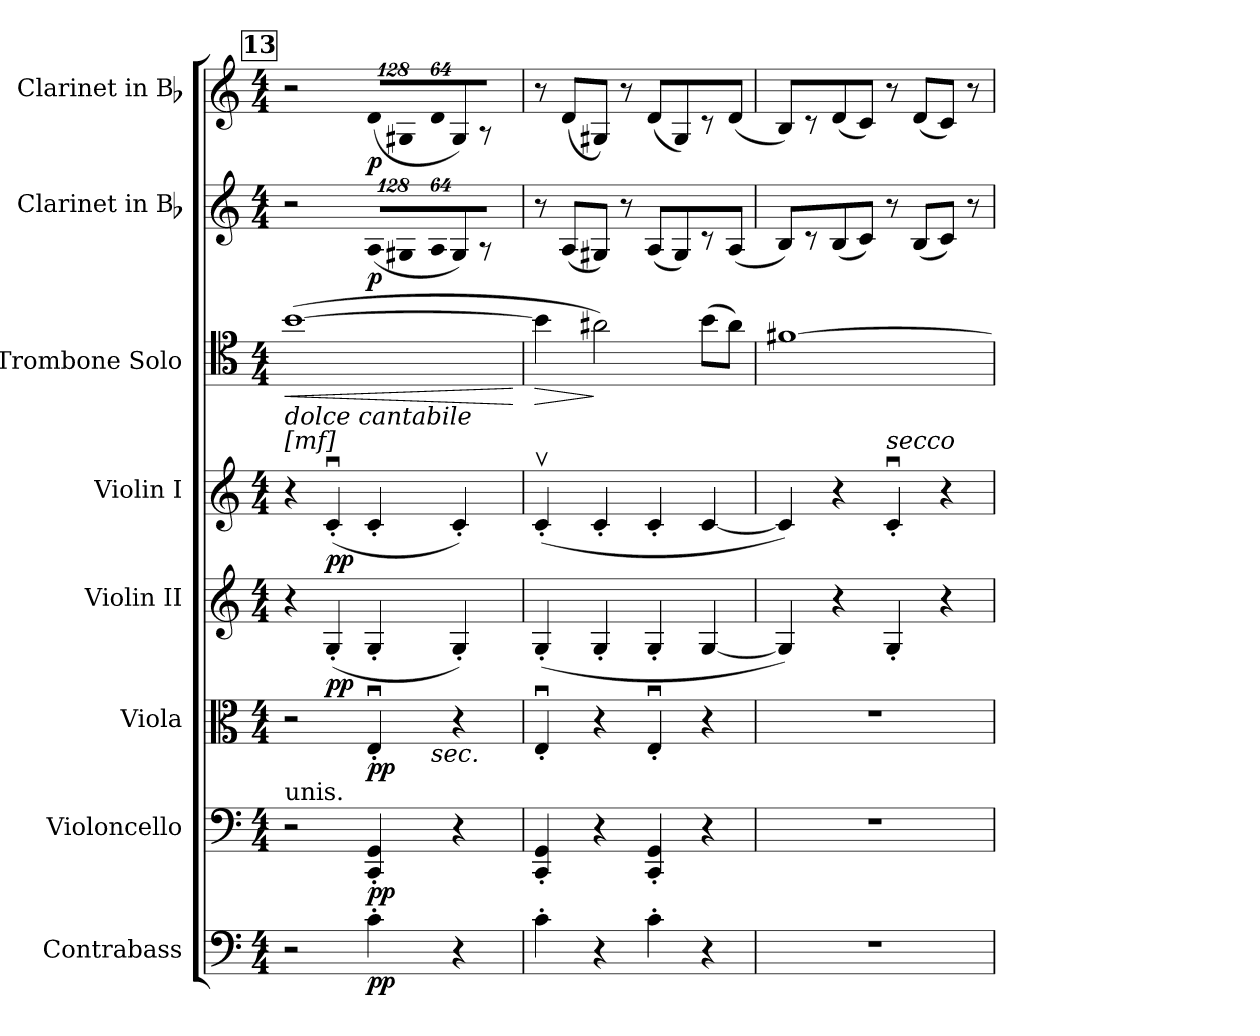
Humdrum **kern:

**kern	**dynam	**kern	**dynam	**kern	**dynam	**kern	**dynam	**kern	**dynam	**kern	**dynam	**kern	**dynam	**kern	**dynam
*part8	*part8	*part7	*part7	*part6	*part6	*part5	*part5	*part4	*part4	*part3	*part3	*part2	*part2	*part1	*part1
*staff8	*staff8	*staff7	*staff7	*staff6	*staff6	*staff5	*staff5	*staff4	*staff4	*staff3	*staff3	*staff2	*staff2	*staff1	*staff1
*I"Contrabass	*	*I"Violoncello	*	*I"Viola	*	*I"Violin II	*	*I"Violin I	*	*I"Trombone Solo	*	*I"Clarinet in Bb	*	*I"Clarinet in Bb	*
*I'Cb.	*	*I'Vc.	*	*I'Vla.	*	*I'Vln. II	*	*I'Vln. I	*	*I'Tbn.	*	*I'Cl.	*	*I'Cl.	*
!!LO:PB:g=z
*clefF4	*	*clefF4	*	*clefC3	*	*clefG2	*	*clefG2	*	*clefC4	*	*clefG2	*	*clefG2	*
*ITrd7c12	*	*	*	*	*	*	*	*	*	*	*	*ITrd1c2	*	*ITrd1c2	*
*k[]	*	*k[]	*	*k[]	*	*k[]	*	*k[]	*	*k[]	*	*k[b-e-]	*	*k[b-e-]	*
*M4/4	*	*M4/4	*	*M4/4	*	*M4/4	*	*M4/4	*	*M4/4	*	*M4/4	*	*M4/4	*
*MM232	*	*MM232	*	*MM232	*	*MM232	*	*MM232	*	*MM232	*	*MM232	*	*MM232	*
!!LO:REH:place=s1:B:color=#000000:enc=box:fs=12.8556:t=13
=202	=202	=202	=202	=202	=202	=202	=202	=202	=202	=202	=202	=202	=202	=202	=202
!	!	!	!	!	!	!	!	!	!	!LO:TX:b:i:t=dolce cantabile	!	!	!	!	!
!	!	!	!	!	!	!	!	!	!	!LO:TX:b:t=[mf]	!	!	!	!	!
!	!	!	!	!LO:TX:a:t=unis.	!	!	!	!	!	!	!	!	!	!	!
!	!	!LO:TX:a:t=unis.	!	!	!	!	!	!	!	!	!	!	!	!	!
!	!	!	!	!	!	!	!	!	!	!	!LO:HP:b	!	!	!	!
*	*	*	*	*^	*	*	*	*	*	*	*	*	*	*	*
2r	.	2r	.	2r	2ryy	.	4r	.	4r	.	([>1bi	<	2r	.	2r	.
.	.	.	.	.	.	.	(4G'i/	pp	(4cu'i/	pp	.	.	.	.	.	.
*	*	*	*	*	*	*	*	*	*	*	*	*	*Xbrackettup	*	*	*
!	!	!	!	!	!	!	!	!	!	!	!	!	!LO:N:vis=8	!	!	!
*	*	*	*	*	*	*	*	*	*	*	*	*	*	*	*Xbrackettup	*
!	!	!	!	!	!	!	!	!	!	!	!	!	!	!	!LO:N:vis=8	!
4C'i\	pp	4CCi/' 4GGi'	pp	4Eu'i/	8ryy	pp	4G'i/	.	4c'i/	.	.	.	(1024%85Gi/L	p	(1024%85ci/L	p
!	!	!	!	!	!	!	!	!	!	!	!	!	!LO:N:vis=8	!	!LO:N:vis=8	!
.	.	.	.	.	.	.	.	.	.	.	.	.	1024%85F#Xi/	.	1024%85F#Xi/	.
.	.	.	.	.	32ryy	.	.	.	.	.	.	.	.	.	.	.
.	.	.	.	.	128ryy	.	.	.	.	.	.	.	.	.	.	.
.	.	.	.	.	512ryy	.	.	.	.	.	.	.	.	.	.	.
!	!	!	!	!	!LO:TX:b:i:t=sec.	!	!	!	!	!	!	!	!	!	!	!
!	!	!	!	!	!	!	!	!	!	!	!	!	!LO:N:vis=8	!	!LO:N:vis=8	!
.	.	.	.	.	4ryy	.	.	.	.	.	.	.	512%43Gi/J	.	512%43ci/J	.
4r	.	4r	.	4r	.	.	4G'i/)	.	4c'i/)	.	.	.	8F#i/)	.	8F#i/)	.
.	.	.	.	.	.	.	.	.	.	.	.	.	8r	.	8r	.
.	.	.	.	.	16ryy	.	.	.	.	.	.	.	.	.	.	.
.	.	.	.	.	64ryy	.	.	.	.	.	.	.	.	.	.	.
.	.	.	.	.	256.ryy	.	.	.	.	.	.	.	.	.	.	.
.	.	.	.	.	.	.	.	.	.	.	.	[	.	.	.	.
=203	=203	=203	=203	=203	=203	=203	=203	=203	=203	=203	=203	=203	=203	=203	=203	=203
!	!	!	!	!	!	!	!	!	!	!	!	!LO:HP:b	!	!	!	!
*	*	*	*	*v	*v	*	*	*	*	*	*	*	*	*	*	*
4C'i\	.	4CCi/' 4GGi'	.	4Eu'i/	.	(4G'i/	.	(4cv'i/	.	4bi\]	>	8r	.	8r	.
.	.	.	.	.	.	.	.	.	.	.	.	(8Gi/L	.	(8ci/L	.
4r	.	4r	.	4r	.	4G'i/	.	4c'i/	.	2a#Xi\)	]	8F#Xi/J)	.	8F#Xi/J)	.
.	.	.	.	.	.	.	.	.	.	.	.	8r	.	8r	.
4C'i\	.	4CCi/' 4GGi'	.	4Eu'i/	.	4G'i/	.	4c'i/	.	.	.	(8Gi/L	.	(8ci/L	.
.	.	.	.	.	.	.	.	.	.	.	.	8F#i/)	.	8F#i/)	.
4r	.	4r	.	4r	.	[<4Gi/	.	[<4ci/	.	(8bi\L	.	8r	.	8r	.
.	.	.	.	.	.	.	.	.	.	8a#i\J)	.	(8Gi/J	.	(8ci/J	.
=204	=204	=204	=204	=204	=204	=204	=204	=204	=204	=204	=204	=204	=204	=204	=204
1r	.	1r	.	1r	.	4Gi/])	.	4ci/])	.	[>1f#Xi	.	8Ai/L)	.	8Ai/L)	.
.	.	.	.	.	.	.	.	.	.	.	.	8r	.	8r	.
.	.	.	.	.	.	4r	.	4r	.	.	.	(8Ai/	.	(8ci/	.
.	.	.	.	.	.	.	.	.	.	.	.	8B-i/J)	.	8B-i/J)	.
!	!	!	!	!	!	!	!	!LO:TX:a:i:t=secco	!	!	!	!	!	!	!
.	.	.	.	.	.	4G'i/	.	4cu'i/	.	.	.	8r	.	8r	.
.	.	.	.	.	.	.	.	.	.	.	.	(8Ai/L	.	(8ci/L	.
.	.	.	.	.	.	4r	.	4r	.	.	.	8B-i/J)	.	8B-i/J)	.
.	.	.	.	.	.	.	.	.	.	.	.	8r	.	8r	.
=	=	=	=	=	=	=	=	=	=	=	=	=	=	=	=
*-	*-	*-	*-	*-	*-	*-	*-	*-	*-	*-	*-	*-	*-	*-	*-
